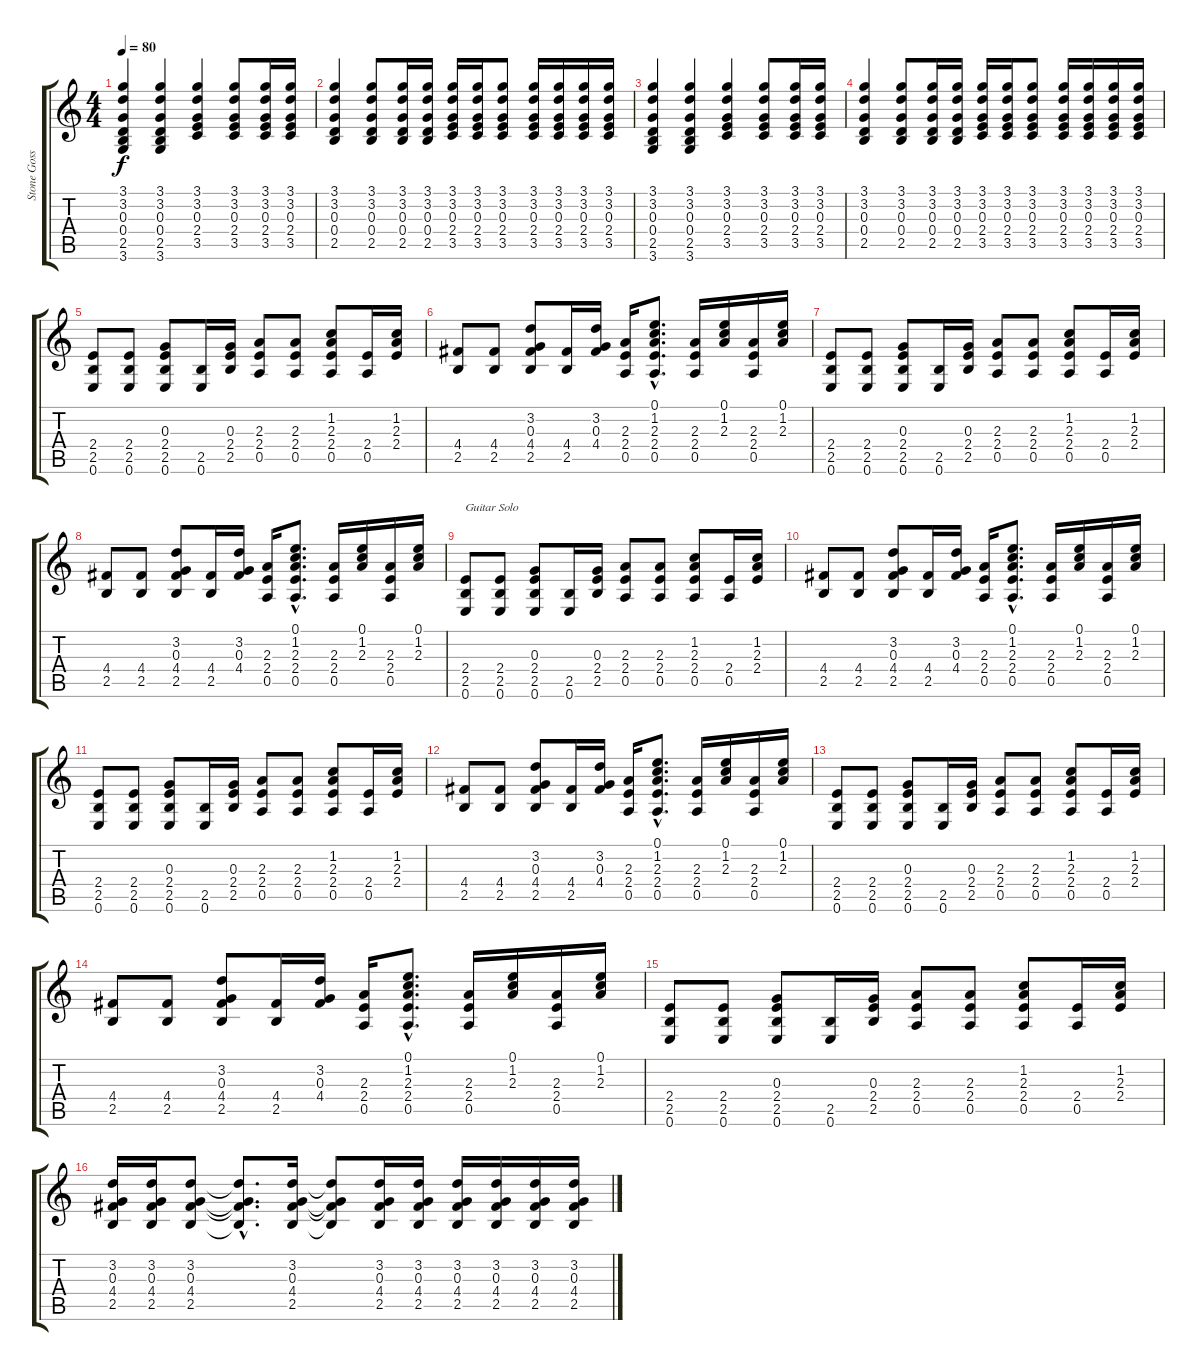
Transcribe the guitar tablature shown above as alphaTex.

\track ("Stone Gossard" "Stone Goss") {instrument distortionguitar}
\staff {score tabs}
\tuning (E4 B3 G3 D3 A2 E2) {hide}
\ts (4 4)
\tempo 80
\clef g2
\ks c
(3.1 3.2 0.3 0.4 2.5 3.6).4{dy f} (3.1 3.2 0.3 0.4 2.5 3.6).4 (3.1 3.2 0.3 2.4 3.5).4 (3.1 3.2 0.3 2.4 3.5).8 (3.1 3.2 0.3 2.4 3.5).16 (3.1 3.2 0.3 2.4 3.5).16 |
(3.1 3.2 0.3 0.4 2.5).4 (3.1 3.2 0.3 0.4 2.5).8 (3.1 3.2 0.3 0.4 2.5).16 (3.1 3.2 0.3 0.4 2.5).16 (3.1 3.2 0.3 2.4 3.5).16 (3.1 3.2 0.3 2.4 3.5).16 (3.1 3.2 0.3 2.4 3.5).8 (3.1 3.2 0.3 2.4 3.5).16 (3.1 3.2 0.3 2.4 3.5).16 (3.1 3.2 0.3 2.4 3.5).16 (3.1 3.2 0.3 2.4 3.5).16 |
(3.1 3.2 0.3 0.4 2.5 3.6).4 (3.1 3.2 0.3 0.4 2.5 3.6).4 (3.1 3.2 0.3 2.4 3.5).4 (3.1 3.2 0.3 2.4 3.5).8 (3.1 3.2 0.3 2.4 3.5).16 (3.1 3.2 0.3 2.4 3.5).16 |
(3.1 3.2 0.3 0.4 2.5).4 (3.1 3.2 0.3 0.4 2.5).8 (3.1 3.2 0.3 0.4 2.5).16 (3.1 3.2 0.3 0.4 2.5).16 (3.1 3.2 0.3 2.4 3.5).16 (3.1 3.2 0.3 2.4 3.5).16 (3.1 3.2 0.3 2.4 3.5).8 (3.1 3.2 0.3 2.4 3.5).16 (3.1 3.2 0.3 2.4 3.5).16 (3.1 3.2 0.3 2.4 3.5).16 (3.1 3.2 0.3 2.4 3.5).16 |
(2.4 2.5 0.6).8 (2.4 2.5 0.6).8 (0.3 2.4 2.5 0.6).8 (2.5 0.6).16 (0.3 2.4 2.5).16 (2.3 2.4 0.5).8 (2.3 2.4 0.5).8 (1.2 2.3 2.4 0.5).8 (2.4 0.5).16 (1.2 2.3 2.4).16 |
(4.4 2.5).8 (4.4 2.5).8 (3.2 0.3 4.4 2.5).8 (4.4 2.5).16 (3.2 0.3 4.4).16 (2.3 2.4 0.5).16 (0.1{hac} 1.2{hac} 2.3{hac} 2.4{hac} 0.5{hac}).8{d} (2.3 2.4 0.5).16 (0.1 1.2 2.3).16 (2.3 2.4 0.5).16 (0.1 1.2 2.3).16 |
(2.4 2.5 0.6).8 (2.4 2.5 0.6).8 (0.3 2.4 2.5 0.6).8 (2.5 0.6).16 (0.3 2.4 2.5).16 (2.3 2.4 0.5).8 (2.3 2.4 0.5).8 (1.2 2.3 2.4 0.5).8 (2.4 0.5).16 (1.2 2.3 2.4).16 |
(4.4 2.5).8 (4.4 2.5).8 (3.2 0.3 4.4 2.5).8 (4.4 2.5).16 (3.2 0.3 4.4).16 (2.3 2.4 0.5).16 (0.1{hac} 1.2{hac} 2.3{hac} 2.4{hac} 0.5{hac}).8{d} (2.3 2.4 0.5).16 (0.1 1.2 2.3).16 (2.3 2.4 0.5).16 (0.1 1.2 2.3).16 |
(2.4 2.5 0.6).8{txt "Guitar Solo"} (2.4 2.5 0.6).8 (0.3 2.4 2.5 0.6).8 (2.5 0.6).16 (0.3 2.4 2.5).16 (2.3 2.4 0.5).8 (2.3 2.4 0.5).8 (1.2 2.3 2.4 0.5).8 (2.4 0.5).16 (1.2 2.3 2.4).16 |
(4.4 2.5).8 (4.4 2.5).8 (3.2 0.3 4.4 2.5).8 (4.4 2.5).16 (3.2 0.3 4.4).16 (2.3 2.4 0.5).16 (0.1{hac} 1.2{hac} 2.3{hac} 2.4{hac} 0.5{hac}).8{d} (2.3 2.4 0.5).16 (0.1 1.2 2.3).16 (2.3 2.4 0.5).16 (0.1 1.2 2.3).16 |
(2.4 2.5 0.6).8 (2.4 2.5 0.6).8 (0.3 2.4 2.5 0.6).8 (2.5 0.6).16 (0.3 2.4 2.5).16 (2.3 2.4 0.5).8 (2.3 2.4 0.5).8 (1.2 2.3 2.4 0.5).8 (2.4 0.5).16 (1.2 2.3 2.4).16 |
(4.4 2.5).8 (4.4 2.5).8 (3.2 0.3 4.4 2.5).8 (4.4 2.5).16 (3.2 0.3 4.4).16 (2.3 2.4 0.5).16 (0.1{hac} 1.2{hac} 2.3{hac} 2.4{hac} 0.5{hac}).8{d} (2.3 2.4 0.5).16 (0.1 1.2 2.3).16 (2.3 2.4 0.5).16 (0.1 1.2 2.3).16 |
(2.4 2.5 0.6).8 (2.4 2.5 0.6).8 (0.3 2.4 2.5 0.6).8 (2.5 0.6).16 (0.3 2.4 2.5).16 (2.3 2.4 0.5).8 (2.3 2.4 0.5).8 (1.2 2.3 2.4 0.5).8 (2.4 0.5).16 (1.2 2.3 2.4).16 |
(4.4 2.5).8 (4.4 2.5).8 (3.2 0.3 4.4 2.5).8 (4.4 2.5).16 (3.2 0.3 4.4).16 (2.3 2.4 0.5).16 (0.1{hac} 1.2{hac} 2.3{hac} 2.4{hac} 0.5{hac}).8{d} (2.3 2.4 0.5).16 (0.1 1.2 2.3).16 (2.3 2.4 0.5).16 (0.1 1.2 2.3).16 |
(2.4 2.5 0.6).8 (2.4 2.5 0.6).8 (0.3 2.4 2.5 0.6).8 (2.5 0.6).16 (0.3 2.4 2.5).16 (2.3 2.4 0.5).8 (2.3 2.4 0.5).8 (1.2 2.3 2.4 0.5).8 (2.4 0.5).16 (1.2 2.3 2.4).16 |
(3.2 0.3 4.4 2.5).16 (3.2 0.3 4.4 2.5).16 (3.2 0.3 4.4 2.5).8 (3.2{hac t} 0.3{hac t} 4.4{hac t} 2.5{hac t}).8{d} (3.2 0.3 4.4 2.5).16 (3.2{t} 0.3{t} 4.4{t} 2.5{t}).8 (3.2 0.3 4.4 2.5).16 (3.2 0.3 4.4 2.5).16 (3.2 0.3 4.4 2.5).16 (3.2 0.3 4.4 2.5).16 (3.2 0.3 4.4 2.5).16 (3.2 0.3 4.4 2.5).16
